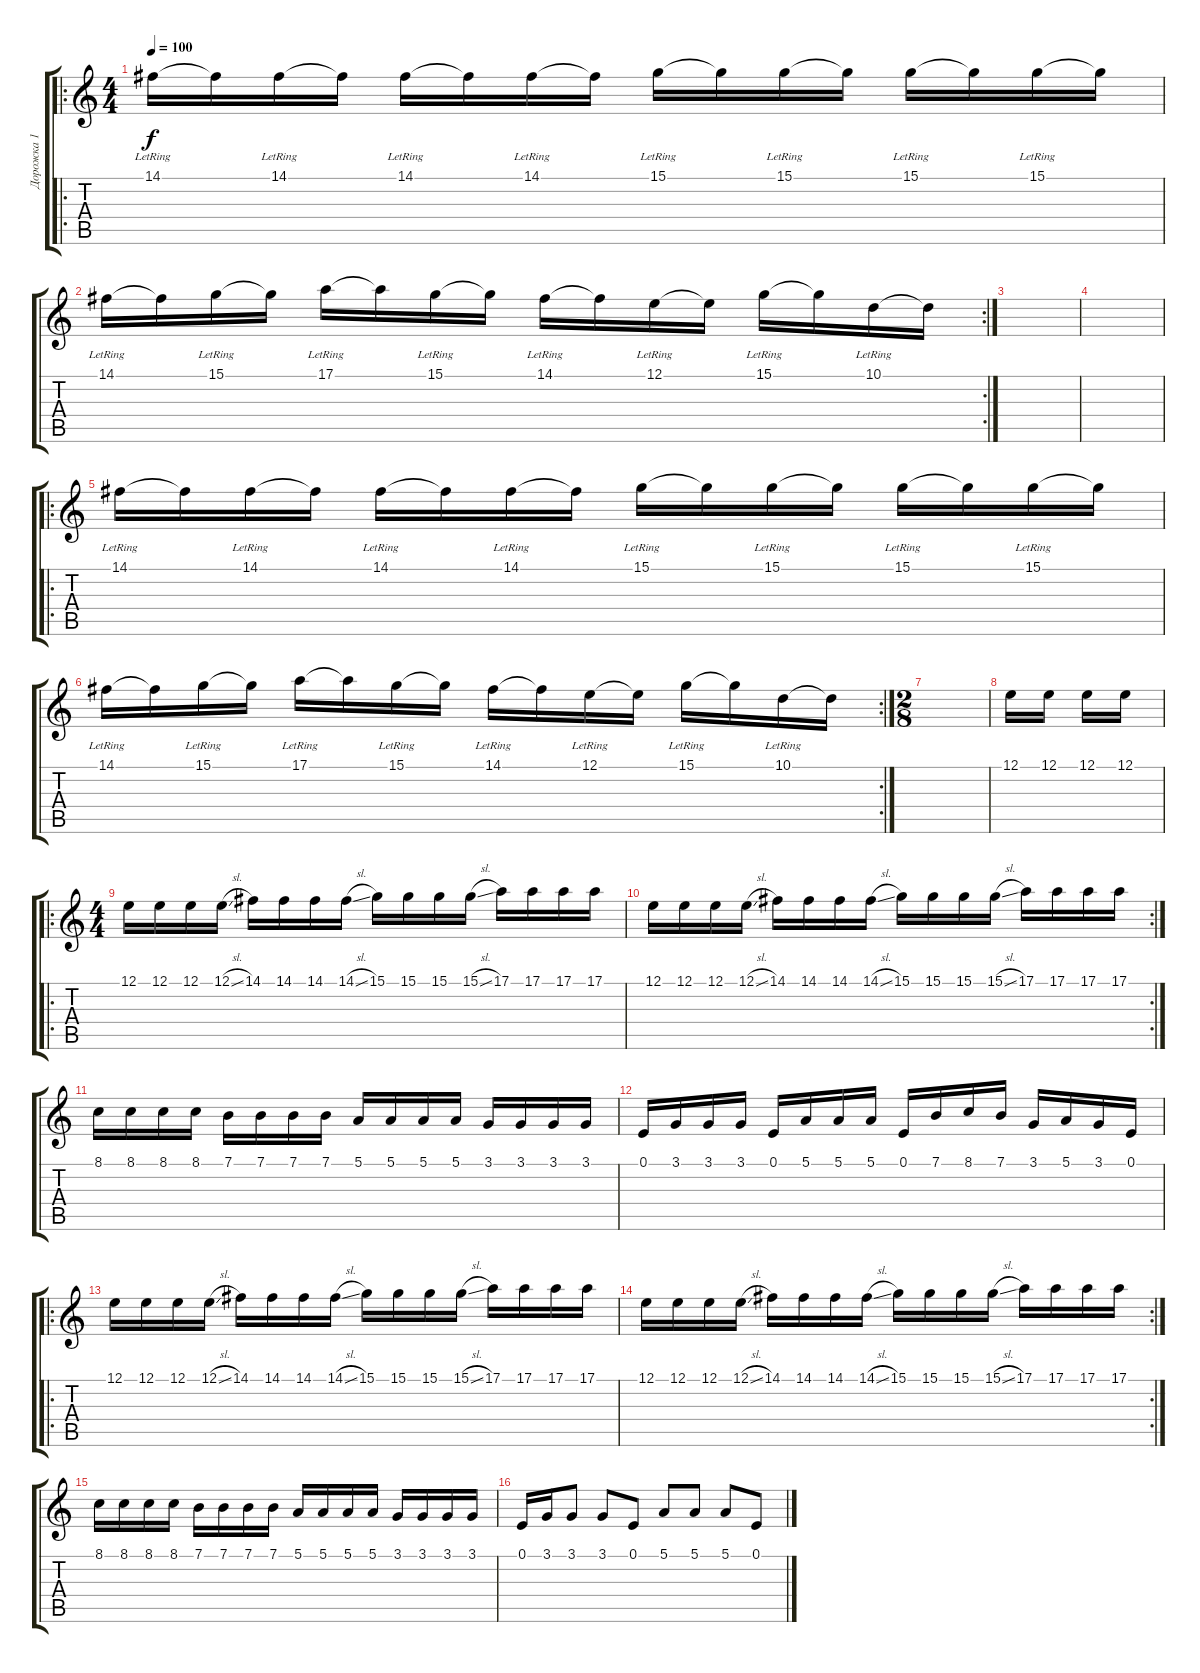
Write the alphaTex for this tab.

\track ("Дорожка 1" "Дорожка 1") {instrument acousticgrandpiano}
\staff {score tabs}
\tuning (E4 B3 G3 D3 A2 E2) {hide}
\ro
\ts (4 4)
\tempo 100
\clef g2
\ks c
14.1{lr}.16{dy f} 14.1{t}.16 14.1{lr}.16 14.1{t}.16 14.1{lr}.16 14.1{t}.16 14.1{lr}.16 14.1{t}.16 15.1{lr}.16 15.1{t}.16 15.1{lr}.16 15.1{t}.16 15.1{lr}.16 15.1{t}.16 15.1{lr}.16 15.1{t}.16 |
\rc 2
14.1{lr}.16 14.1{t}.16 15.1{lr}.16 15.1{t}.16 17.1{lr}.16 17.1{t}.16 15.1{lr}.16 15.1{t}.16 14.1{lr}.16 14.1{t}.16 12.1{lr}.16 12.1{t}.16 15.1{lr}.16 15.1{t}.16 10.1{lr}.16 10.1{t}.16 |
|
|
\ro
14.1{lr}.16 14.1{t}.16 14.1{lr}.16 14.1{t}.16 14.1{lr}.16 14.1{t}.16 14.1{lr}.16 14.1{t}.16 15.1{lr}.16 15.1{t}.16 15.1{lr}.16 15.1{t}.16 15.1{lr}.16 15.1{t}.16 15.1{lr}.16 15.1{t}.16 |
\rc 2
14.1{lr}.16 14.1{t}.16 15.1{lr}.16 15.1{t}.16 17.1{lr}.16 17.1{t}.16 15.1{lr}.16 15.1{t}.16 14.1{lr}.16 14.1{t}.16 12.1{lr}.16 12.1{t}.16 15.1{lr}.16 15.1{t}.16 10.1{lr}.16 10.1{t}.16 |
\ts (2 8)
|
12.1.16 12.1.16 12.1.16 12.1.16 |
\ro
\ts (4 4)
12.1.16 12.1.16 12.1.16 12.1{sl}.16 14.1.16 14.1.16 14.1.16 14.1{sl}.16 15.1.16 15.1.16 15.1.16 15.1{sl}.16 17.1.16 17.1.16 17.1.16 17.1.16 |
\rc 2
12.1.16 12.1.16 12.1.16 12.1{sl}.16 14.1.16 14.1.16 14.1.16 14.1{sl}.16 15.1.16 15.1.16 15.1.16 15.1{sl}.16 17.1.16 17.1.16 17.1.16 17.1.16 |
8.1.16 8.1.16 8.1.16 8.1.16 7.1.16 7.1.16 7.1.16 7.1.16 5.1.16 5.1.16 5.1.16 5.1.16 3.1.16 3.1.16 3.1.16 3.1.16 |
0.1.16 3.1.16 3.1.16 3.1.16 0.1.16 5.1.16 5.1.16 5.1.16 0.1.16 7.1.16 8.1.16 7.1.16 3.1.16 5.1.16 3.1.16 0.1.16 |
\ro
12.1.16 12.1.16 12.1.16 12.1{sl}.16 14.1.16 14.1.16 14.1.16 14.1{sl}.16 15.1.16 15.1.16 15.1.16 15.1{sl}.16 17.1.16 17.1.16 17.1.16 17.1.16 |
\rc 2
12.1.16 12.1.16 12.1.16 12.1{sl}.16 14.1.16 14.1.16 14.1.16 14.1{sl}.16 15.1.16 15.1.16 15.1.16 15.1{sl}.16 17.1.16 17.1.16 17.1.16 17.1.16 |
8.1.16 8.1.16 8.1.16 8.1.16 7.1.16 7.1.16 7.1.16 7.1.16 5.1.16 5.1.16 5.1.16 5.1.16 3.1.16 3.1.16 3.1.16 3.1.16 |
0.1.16 3.1.16 3.1.8 3.1.8 0.1.8 5.1.8 5.1.8 5.1.8 0.1.8
